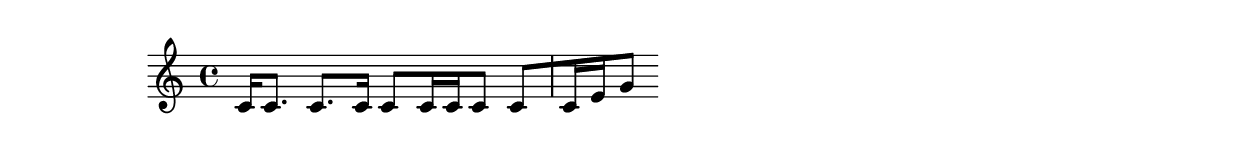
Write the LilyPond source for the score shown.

\version "1.7.18"
\header {
    texidoc = "beams (simple)"
}
\score { \notes
\relative c'
	 {
	 c16-[ c8.]
	 c8.-[ c16]
	 c8-[ c16 c16 c8]
	 c8-[ c16 e16 g8]

    }}
%% new-chords-done %%